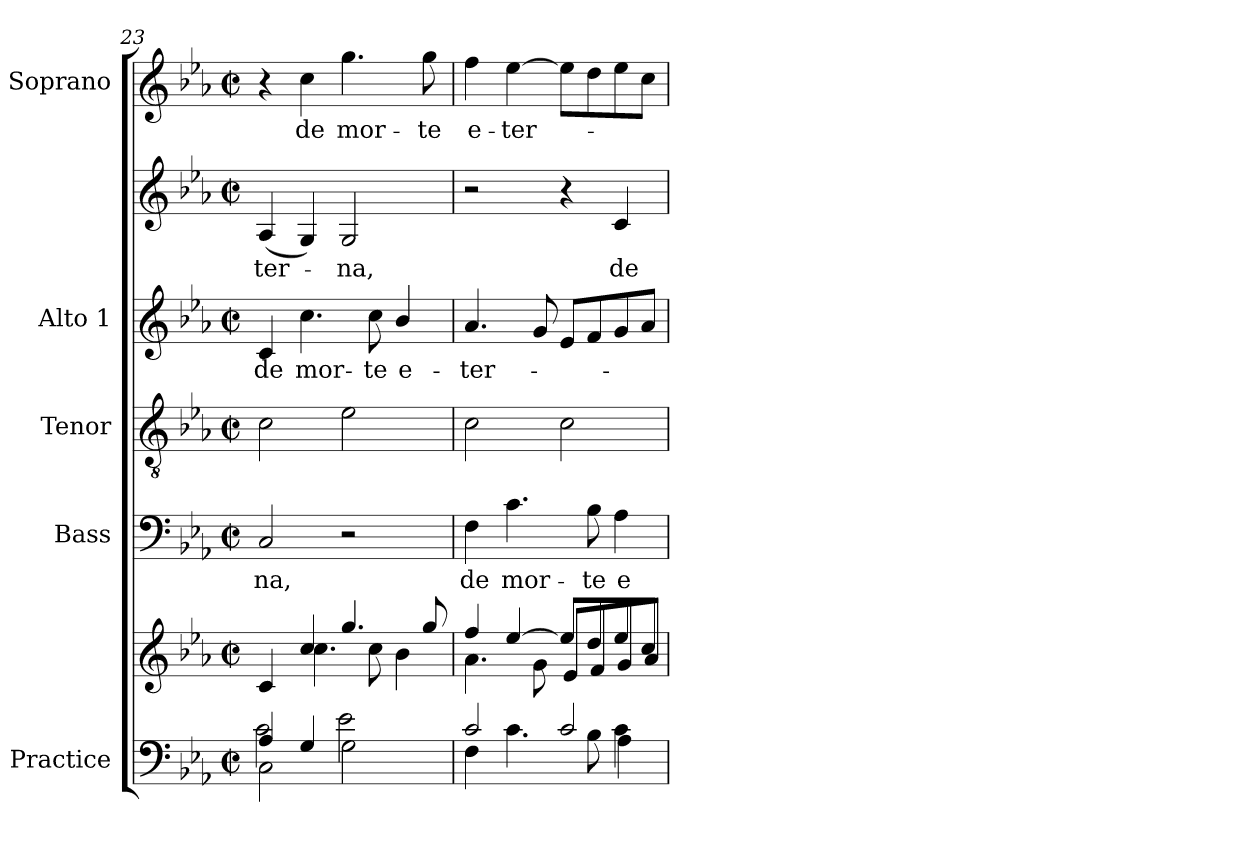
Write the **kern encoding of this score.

**kern	**kern	**kern	**text	**kern	**kern	**text	**kern	**text	**kern	**text
*part5	*part5	*part4	*part4	*part3	*part2	*part2	*part2	*part2	*part1	*part1
*staff7	*staff6	*staff5	*staff5	*staff4	*staff3	*staff3	*staff2	*staff2	*staff1	*staff1
*I"Practice	*	*I"Bass	*	*I"Tenor	*I"Alto 1	*	*	*	*I"Soprano	*
*	*	*I'B	*	*I'T	*I'A	*	*	*	*I'S	*
*clefF4	*clefG2	*clefF4	*	*clefGv2	*clefG2	*	*clefG2	*	*clefG2	*
*k[b-e-a-]	*k[b-e-a-]	*k[b-e-a-]	*	*k[b-e-a-]	*k[b-e-a-]	*	*k[b-e-a-]	*	*k[b-e-a-]	*
*E-:	*E-:	*E-:	*	*E-:	*E-:	*	*E-:	*	*E-:	*
*M2/2	*M2/2	*M2/2	*	*M2/2	*M2/2	*	*M2/2	*	*M2/2	*
*met(c|)	*met(c|)	*met(c|)	*	*met(c|)	*met(c|)	*	*met(c|)	*	*met(c|)	*
=23	=23	=23	=23	=23	=23	=23	=23	=23	=23	=23
*^	*^	*	*	*	*	*	*	*	*	*
*	*^	*	*	*	*	*	*	*	*	*	*	*
!	!	!	!	!	!	!LO:LY:b	!	!	!LO:LY:b	!	!LO:LY:b	!	!
4A-/	2c\	2C\	4ryy	4c/	2C	na,	2c	4c	de	(<4A-	ter-	4r	.
!	!	!	!	!	!	!	!	!	!LO:LY:b	!	!	!	!LO:LY:b
4G/	.	.	4cc/	4.cc\	.	.	.	4.cc	mor-	4G)	.	4cc	de
!	!	!	!	!	!	!	!	!	!	!	!LO:LY:b	!	!LO:LY:b
2G\	2e-\	2ryy	4.gg/	.	2r	.	2e-\	.	.	2G	na,	4.gg	mor-
!	!	!	!	!	!	!	!	!	!LO:LY:b	!	!	!	!
.	.	.	.	8cc\	.	.	.	8cc	-te	.	.	.	.
!	!	!	!	!	!	!	!	!	!LO:LY:b	!	!	!	!
.	.	.	.	4b-\	.	.	.	4b-/	e-	.	.	.	.
!	!	!	!	!	!	!	!	!	!	!	!	!	!LO:LY:b
.	.	.	8gg/	.	.	.	.	.	.	.	.	8gg	-te
=24	=24	=24	=24	=24	=24	=24	=24	=24	=24	=24	=24	=24	=24
*	*	*	*	*^	*	*	*	*	*	*	*	*	*
!	!	!	!	!	!	!	!LO:LY:b	!	!	!LO:LY:b	!	!	!	!LO:LY:b
2.ryy	2c/	4F\	4ff/	2ryy	4.a-\	4F	de	2c	4.a-	ter-	2r	.	4ff	e-
!	!	!	!	!	!	!	!LO:LY:b	!	!	!	!	!	!	!LO:LY:b
.	.	4.c\	[4ee-/	.	.	4.c	mor-	.	.	.	.	.	[4ee-\	-ter-
.	.	.	.	.	8g\	.	.	.	8g	.	.	.	.	.
.	2c/	.	8ee-L]	4ryy	8e-/L	.	.	2c	8e-L	.	4r	.	8ee-L]	.
!	!	!	!	!	!	!	!LO:LY:b	!	!	!	!	!	!	!
.	.	8B-\	8dd	.	8f/	8B-	-te	.	8f	.	.	.	8dd	.
!	!	!	!	!	!	!	!LO:LY:b	!	!	!	!	!LO:LY:b	!	!
4c\	.	4A-\	8ee-	4ryy	8g/	4A-	e-	.	8g	.	4c	-de	8ee-	.
.	.	.	8ccJ	.	8a-/J	.	.	.	8a-J	.	.	.	8ccJ	.
*v	*v	*v	*	*	*	*	*	*	*	*	*	*	*	*
*	*v	*v	*v	*	*	*	*	*	*	*	*	*
=	=	=	=	=	=	=	=	=	=	=
*-	*-	*-	*-	*-	*-	*-	*-	*-	*-	*-
